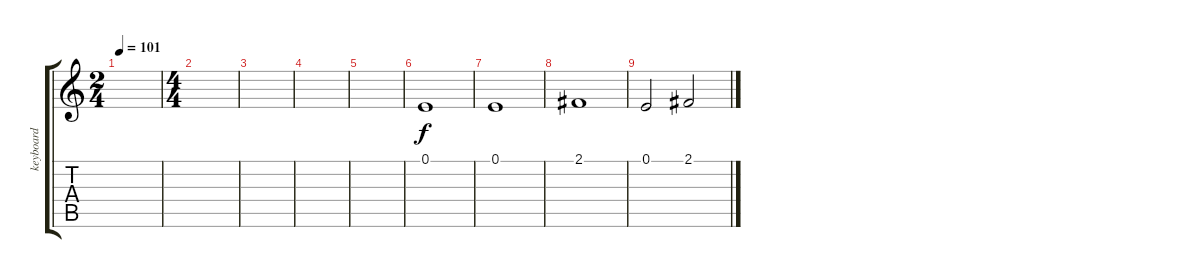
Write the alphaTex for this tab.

\track ("keyboard" "keyboard") {instrument stringensemble1}
\staff {score tabs}
\tuning (E4 B3 G3 D3 A2 E2) {hide}
\ts (2 4)
\tempo 101
\clef g2
\ks c
|
\ts (4 4)
|
|
|
|
0.1.1 |
0.1.1 |
2.1.1 |
0.1.2 2.1.2
